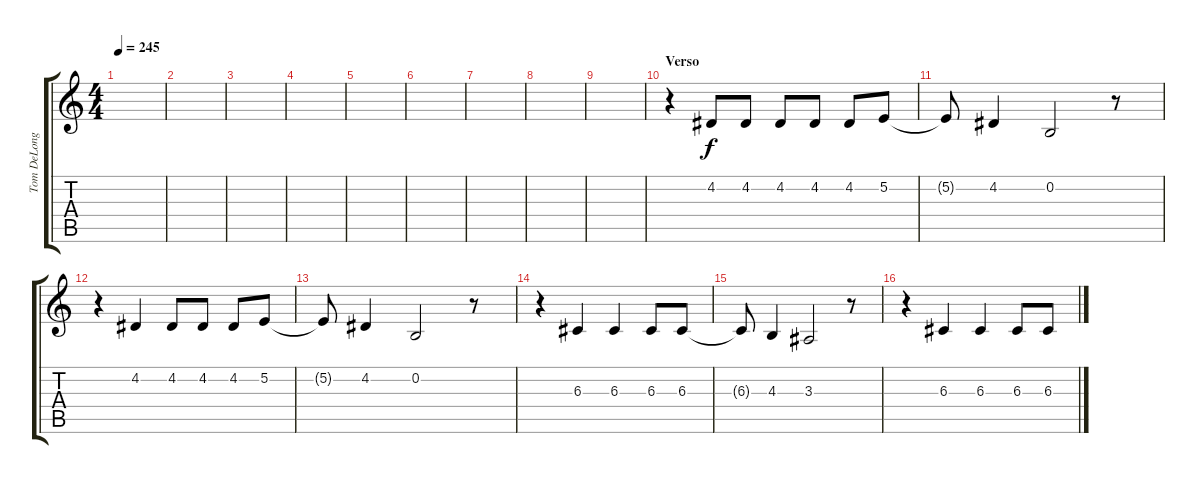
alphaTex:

\track ("Tom DeLonge - Voz" "Tom DeLong") {instrument tenorsax}
\staff {score tabs}
\tuning (E4 B3 G3 D3 A2 E2) {hide}
\ts (4 4)
\tempo 245
\clef g2
\ks c
|
|
|
|
|
|
|
|
|
\section ("" "Verso")
r.4 4.2.8 4.2.8 4.2.8 4.2.8 4.2.8 5.2.8 |
5.2{t}.8 4.2.4 0.2.2 r.8 |
r.4 4.2.4 4.2.8 4.2.8 4.2.8 5.2.8 |
5.2{t}.8 4.2.4 0.2.2 r.8 |
r.4 6.3.4 6.3.4 6.3.8 6.3.8 |
6.3{t}.8 4.3.4 3.3.2 r.8 |
r.4 6.3.4 6.3.4 6.3.8 6.3.8
